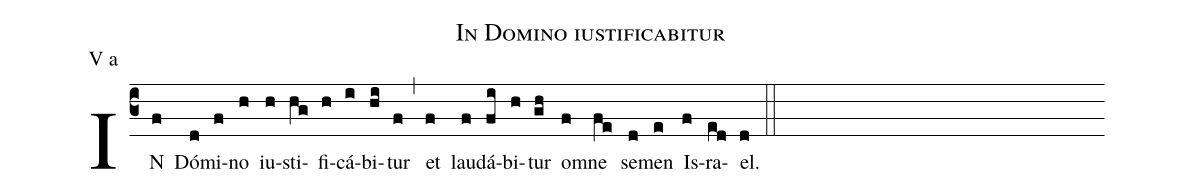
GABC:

name: In Domino iustificabitur;
annotation: V a;
mode: 5;
%%
(c3)
IN(f) Dó(d)mi(f)no(h) iu(h)sti(hg)fi(h)cá(i)bi(hi)tur(f) (,)
et(f) lau(f)dá(fi)bi(h)tur(gh) om(f)ne(fe) se(d)men(e) Is(f)ra(ed)el.(d) (::)
